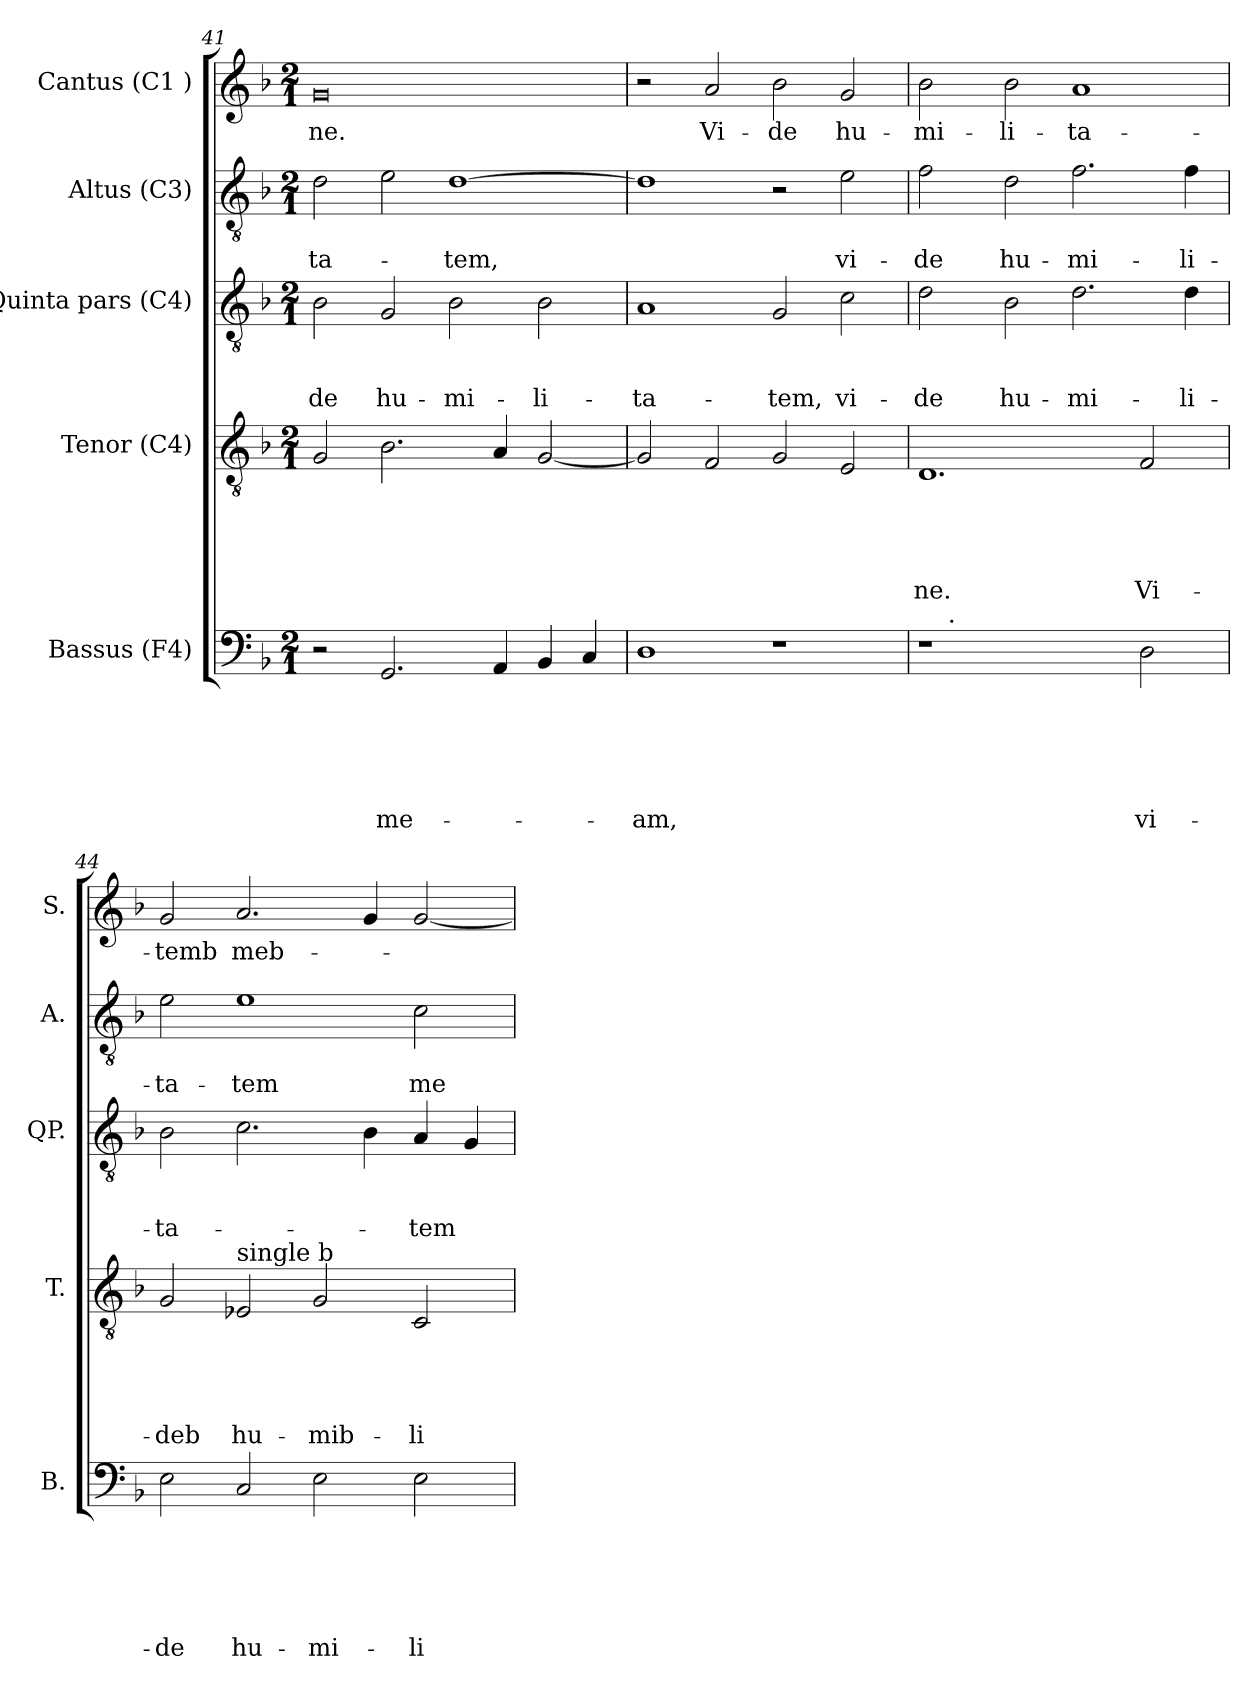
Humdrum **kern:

**kern	**text	**text	**text	**text	**text	**text	**kern	**text	**text	**text	**text	**text	**kern	**text	**text	**text	**kern	**text	**text	**kern	**text
*part5	*part5	*part5	*part5	*part5	*part5	*part5	*part4	*part4	*part4	*part4	*part4	*part4	*part3	*part3	*part3	*part3	*part2	*part2	*part2	*part1	*part1
*staff5	*staff5	*staff5	*staff5	*staff5	*staff5	*staff5	*staff4	*staff4	*staff4	*staff4	*staff4	*staff4	*staff3	*staff3	*staff3	*staff3	*staff2	*staff2	*staff2	*staff1	*staff1
*I"Bassus (F4)	*	*	*	*	*	*	*I"Tenor (C4)	*	*	*	*	*	*I"Quinta pars (C4)	*	*	*	*I"Altus (C3)	*	*	*I"Cantus (C1 )	*
*I'B.	*	*	*	*	*	*	*I'T.	*	*	*	*	*	*I'QP.	*	*	*	*I'A.	*	*	*I'S.	*
*clefF4	*	*	*	*	*	*	*clefGv2	*	*	*	*	*	*clefGv2	*	*	*	*clefGv2	*	*	*clefG2	*
*k[b-]	*	*	*	*	*	*	*k[b-]	*	*	*	*	*	*k[b-]	*	*	*	*k[b-]	*	*	*k[b-]	*
*F:	*	*	*	*	*	*	*F:	*	*	*	*	*	*F:	*	*	*	*F:	*	*	*F:	*
*M2/1	*	*	*	*	*	*	*M2/1	*	*	*	*	*	*M2/1	*	*	*	*M2/1	*	*	*M2/1	*
=41	=41	=41	=41	=41	=41	=41	=41	=41	=41	=41	=41	=41	=41	=41	=41	=41	=41	=41	=41	=41	=41
!	!	!	!	!	!	!	!	!	!	!	!	!	!	!	!	!LO:LY:b	!	!	!LO:LY:b	!	!LO:LY:b:rj
2r	.	.	.	.	.	.	2G/	.	.	.	.	.	2B-\	.	.	-de	2d\	.	-ta-	0g	-ne.
!	!	!	!	!	!	!LO:LY:b	!	!	!	!	!	!	!	!	!	!LO:LY:b	!	!	!	!	!
2.GG/	.	.	.	.	.	me-	2.B-\	.	.	.	.	.	2G/	.	.	hu-	2e\	.	.	.	.
!	!	!	!	!	!	!	!	!	!	!	!	!	!	!	!	!LO:LY:b	!	!	!LO:LY:b	!	!
.	.	.	.	.	.	.	.	.	.	.	.	.	2B-\	.	.	-mi-	[>1d	.	-tem,	.	.
4AA/	.	.	.	.	.	.	4A/	.	.	.	.	.	.	.	.	.	.	.	.	.	.
!	!	!	!	!	!	!	!	!	!	!	!	!	!	!	!	!LO:LY:b	!	!	!	!	!
4BB-/	.	.	.	.	.	.	[>2G/	.	.	.	.	.	2B-\	.	.	-li-	.	.	.	.	.
4C/	.	.	.	.	.	.	.	.	.	.	.	.	.	.	.	.	.	.	.	.	.
!!LO:PB:g=z
=42	=42	=42	=42	=42	=42	=42	=42	=42	=42	=42	=42	=42	=42	=42	=42	=42	=42	=42	=42	=42	=42
!	!	!	!	!	!	!LO:LY:b	!	!	!	!	!	!	!	!	!	!LO:LY:b	!	!	!	!	!
1D	.	.	.	.	.	-am,	2G/]	.	.	.	.	.	1A	.	.	-ta-	1d]	.	.	2r	.
!	!	!	!	!	!	!	!	!	!	!	!	!	!	!	!	!	!	!	!	!	!LO:LY:b:rj
.	.	.	.	.	.	.	2F/	.	.	.	.	.	.	.	.	.	.	.	.	2a/	Vi-
!	!	!	!	!	!	!	!	!	!	!	!	!	!	!	!	!LO:LY:b	!	!	!	!	!LO:LY:b:rj
1r	.	.	.	.	.	.	2G/	.	.	.	.	.	2G/	.	.	-tem,	2r	.	.	2b-\	-de
!	!	!	!	!	!	!	!	!	!	!	!	!	!	!	!	!LO:LY:b	!	!	!LO:LY:b	!	!LO:LY:b:rj
.	.	.	.	.	.	.	2E/	.	.	.	.	.	2c\	.	.	vi-	2e\	.	vi-	2g/	hu-
=43	=43	=43	=43	=43	=43	=43	=43	=43	=43	=43	=43	=43	=43	=43	=43	=43	=43	=43	=43	=43	=43
!	!	!	!	!	!	!	!	!	!	!	!	!LO:LY:b:rj	!	!	!	!LO:LY:b	!	!	!LO:LY:b	!	!LO:LY:b:rj
*^	*	*	*	*	*	*	*	*	*	*	*	*	*	*	*	*	*	*	*	*	*
1r	8ryy	.	.	.	.	.	.	1.D	.	.	.	.	-ne.	2d\	.	.	-de	2f\	.	-de	2b-\	-mi-
!	!LO:TX:a:t=.	!	!	!	!	!	!	!	!	!	!	!	!	!	!	!	!	!	!	!	!	!
.	1...ryy	.	.	.	.	.	.	.	.	.	.	.	.	.	.	.	.	.	.	.	.	.
!	!	!	!	!	!	!	!	!	!	!	!	!	!	!	!	!	!LO:LY:b	!	!	!LO:LY:b	!	!LO:LY:b:rj
.	.	.	.	.	.	.	.	.	.	.	.	.	.	2B-\	.	.	hu-	2d\	.	hu-	2b-\	-li-
!	!	!	!	!	!	!	!	!	!	!	!	!	!	!	!	!	!LO:LY:b	!	!	!LO:LY:b	!	!LO:LY:b:rj
2ryy	.	.	.	.	.	.	.	.	.	.	.	.	.	2.d\	.	.	-mi-	2.f\	.	-mi-	1a	-ta-
!	!	!	!	!	!	!	!LO:LY:b	!	!	!	!	!	!LO:LY:b:rj	!	!	!	!	!	!	!	!	!
2D\	.	.	.	.	.	.	vi-	2F/	.	.	.	.	Vi-	.	.	.	.	.	.	.	.	.
!	!	!	!	!	!	!	!	!	!	!	!	!	!	!	!	!	!LO:LY:b	!	!	!LO:LY:b	!	!
.	.	.	.	.	.	.	.	.	.	.	.	.	.	4d\	.	.	-li-	4f\	.	-li-	.	.
=44	=44	=44	=44	=44	=44	=44	=44	=44	=44	=44	=44	=44	=44	=44	=44	=44	=44	=44	=44	=44	=44	=44
!	!	!	!	!	!	!	!LO:LY:b	!	!	!	!	!	!LO:LY:b:rj	!	!	!	!LO:LY:b	!	!	!LO:LY:b	!	!LO:LY:b:rj
*v	*v	*	*	*	*	*	*	*	*	*	*	*	*	*	*	*	*	*	*	*	*	*
2E\	.	.	.	.	.	-de	2G/	.	.	.	.	-deb	2B-\	.	.	-ta-	2e\	.	-ta-	2g/	-temb
!	!	!	!	!	!	!	!LO:TX:a:t=single b	!	!	!	!	!	!	!	!	!	!	!	!	!	!
!	!	!	!	!	!	!LO:LY:b	!	!	!	!	!	!LO:LY:b:rj	!	!	!	!	!	!	!LO:LY:b	!	!LO:LY:b:rj
2C/	.	.	.	.	.	hu-	2E-/	.	.	.	.	hu-	2.c\	.	.	.	1e	.	-tem	2.a/	meb-
!	!	!	!	!	!	!LO:LY:b	!	!	!	!	!	!LO:LY:b:rj	!	!	!	!	!	!	!	!	!
2E\	.	.	.	.	.	-mi-	2G/	.	.	.	.	-mib-	.	.	.	.	.	.	.	.	.
.	.	.	.	.	.	.	.	.	.	.	.	.	4B-\	.	.	.	.	.	.	4g/	.
!	!	!	!	!	!	!LO:LY:b	!	!	!	!	!	!LO:LY:b:rj	!	!	!	!LO:LY:b	!	!	!LO:LY:b	!	!
2E\	.	.	.	.	.	-li-	2C/	.	.	.	.	-li-	4A/	.	.	-tem	2c\	.	me-	[<2g/	.
.	.	.	.	.	.	.	.	.	.	.	.	.	4G/	.	.	.	.	.	.	.	.
=	=	=	=	=	=	=	=	=	=	=	=	=	=	=	=	=	=	=	=	=	=
*-	*-	*-	*-	*-	*-	*-	*-	*-	*-	*-	*-	*-	*-	*-	*-	*-	*-	*-	*-	*-	*-
